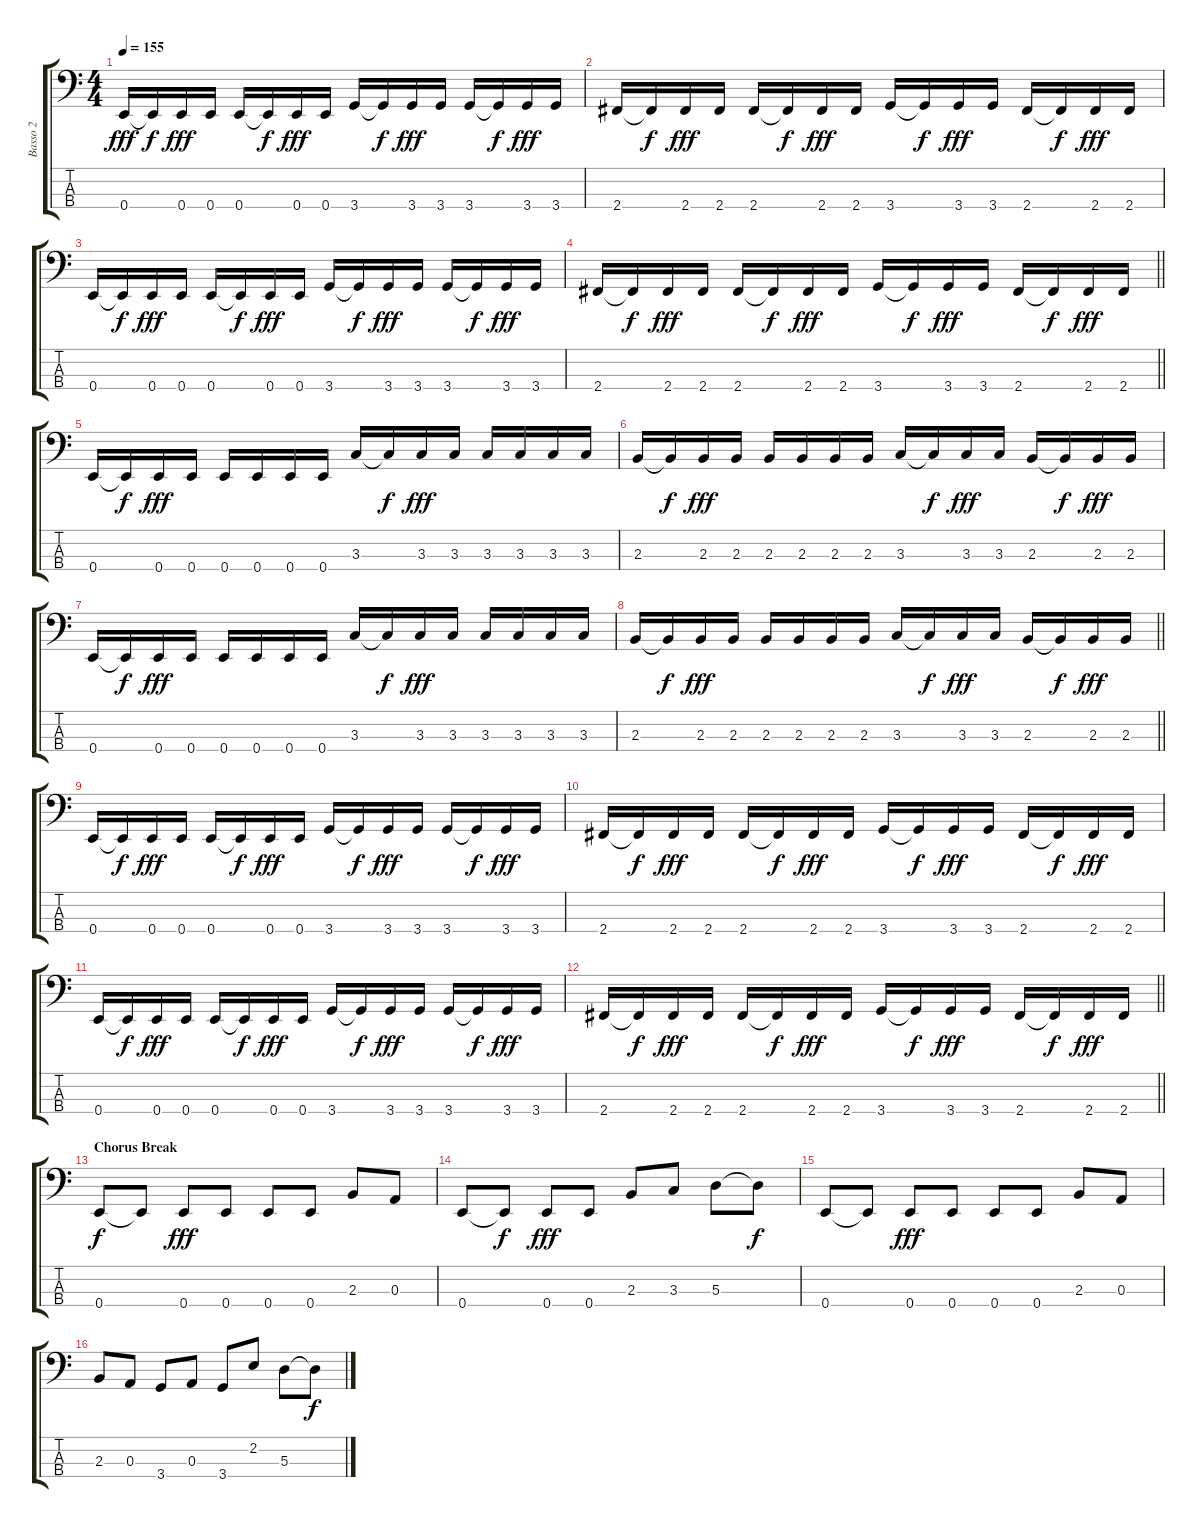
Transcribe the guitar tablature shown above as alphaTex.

\track ("Basso 2" "Basso 2") {instrument electricbasspick}
\staff {score tabs}
\tuning (G2 D2 A1 E1) {hide}
\ts (4 4)
\tempo 155
\clef f4
\ks c
0.4.16{dy fff} 0.4{t}.16{dy f} 0.4.16{dy fff} 0.4.16 0.4.16 0.4{t}.16{dy f} 0.4.16{dy fff} 0.4.16 3.4.16 3.4{t}.16{dy f} 3.4.16{dy fff} 3.4.16 3.4.16 3.4{t}.16{dy f} 3.4.16{dy fff} 3.4.16 |
2.4.16 2.4{t}.16{dy f} 2.4.16{dy fff} 2.4.16 2.4.16 2.4{t}.16{dy f} 2.4.16{dy fff} 2.4.16 3.4.16 3.4{t}.16{dy f} 3.4.16{dy fff} 3.4.16 2.4.16 2.4{t}.16{dy f} 2.4.16{dy fff} 2.4.16 |
0.4.16 0.4{t}.16{dy f} 0.4.16{dy fff} 0.4.16 0.4.16 0.4{t}.16{dy f} 0.4.16{dy fff} 0.4.16 3.4.16 3.4{t}.16{dy f} 3.4.16{dy fff} 3.4.16 3.4.16 3.4{t}.16{dy f} 3.4.16{dy fff} 3.4.16 |
\barLineRight lightlight
2.4.16 2.4{t}.16{dy f} 2.4.16{dy fff} 2.4.16 2.4.16 2.4{t}.16{dy f} 2.4.16{dy fff} 2.4.16 3.4.16 3.4{t}.16{dy f} 3.4.16{dy fff} 3.4.16 2.4.16 2.4{t}.16{dy f} 2.4.16{dy fff} 2.4.16 |
0.4.16 0.4{t}.16{dy f} 0.4.16{dy fff} 0.4.16 0.4.16 0.4.16 0.4.16 0.4.16 3.3.16 3.3{t}.16{dy f} 3.3.16{dy fff} 3.3.16 3.3.16 3.3.16 3.3.16 3.3.16 |
2.3.16 2.3{t}.16{dy f} 2.3.16{dy fff} 2.3.16 2.3.16 2.3.16 2.3.16 2.3.16 3.3.16 3.3{t}.16{dy f} 3.3.16{dy fff} 3.3.16 2.3.16 2.3{t}.16{dy f} 2.3.16{dy fff} 2.3.16 |
0.4.16 0.4{t}.16{dy f} 0.4.16{dy fff} 0.4.16 0.4.16 0.4.16 0.4.16 0.4.16 3.3.16 3.3{t}.16{dy f} 3.3.16{dy fff} 3.3.16 3.3.16 3.3.16 3.3.16 3.3.16 |
\barLineRight lightlight
2.3.16 2.3{t}.16{dy f} 2.3.16{dy fff} 2.3.16 2.3.16 2.3.16 2.3.16 2.3.16 3.3.16 3.3{t}.16{dy f} 3.3.16{dy fff} 3.3.16 2.3.16 2.3{t}.16{dy f} 2.3.16{dy fff} 2.3.16 |
0.4.16 0.4{t}.16{dy f} 0.4.16{dy fff} 0.4.16 0.4.16 0.4{t}.16{dy f} 0.4.16{dy fff} 0.4.16 3.4.16 3.4{t}.16{dy f} 3.4.16{dy fff} 3.4.16 3.4.16 3.4{t}.16{dy f} 3.4.16{dy fff} 3.4.16 |
2.4.16 2.4{t}.16{dy f} 2.4.16{dy fff} 2.4.16 2.4.16 2.4{t}.16{dy f} 2.4.16{dy fff} 2.4.16 3.4.16 3.4{t}.16{dy f} 3.4.16{dy fff} 3.4.16 2.4.16 2.4{t}.16{dy f} 2.4.16{dy fff} 2.4.16 |
0.4.16 0.4{t}.16{dy f} 0.4.16{dy fff} 0.4.16 0.4.16 0.4{t}.16{dy f} 0.4.16{dy fff} 0.4.16 3.4.16 3.4{t}.16{dy f} 3.4.16{dy fff} 3.4.16 3.4.16 3.4{t}.16{dy f} 3.4.16{dy fff} 3.4.16 |
\barLineRight lightlight
2.4.16 2.4{t}.16{dy f} 2.4.16{dy fff} 2.4.16 2.4.16 2.4{t}.16{dy f} 2.4.16{dy fff} 2.4.16 3.4.16 3.4{t}.16{dy f} 3.4.16{dy fff} 3.4.16 2.4.16 2.4{t}.16{dy f} 2.4.16{dy fff} 2.4.16 |
\section ("" "Chorus Break")
0.4.8{dy f} 0.4{t}.8 0.4.8{dy fff} 0.4.8 0.4.8 0.4.8 2.3.8 0.3.8 |
0.4.8 0.4{t}.8{dy f} 0.4.8{dy fff} 0.4.8 2.3.8 3.3.8 5.3.8 5.3{t}.8{dy f} |
0.4.8 0.4{t}.8 0.4.8{dy fff} 0.4.8 0.4.8 0.4.8 2.3.8 0.3.8 |
2.3.8 0.3.8 3.4.8 0.3.8 3.4.8 2.2.8 5.3.8 5.3{t}.8{dy f}
